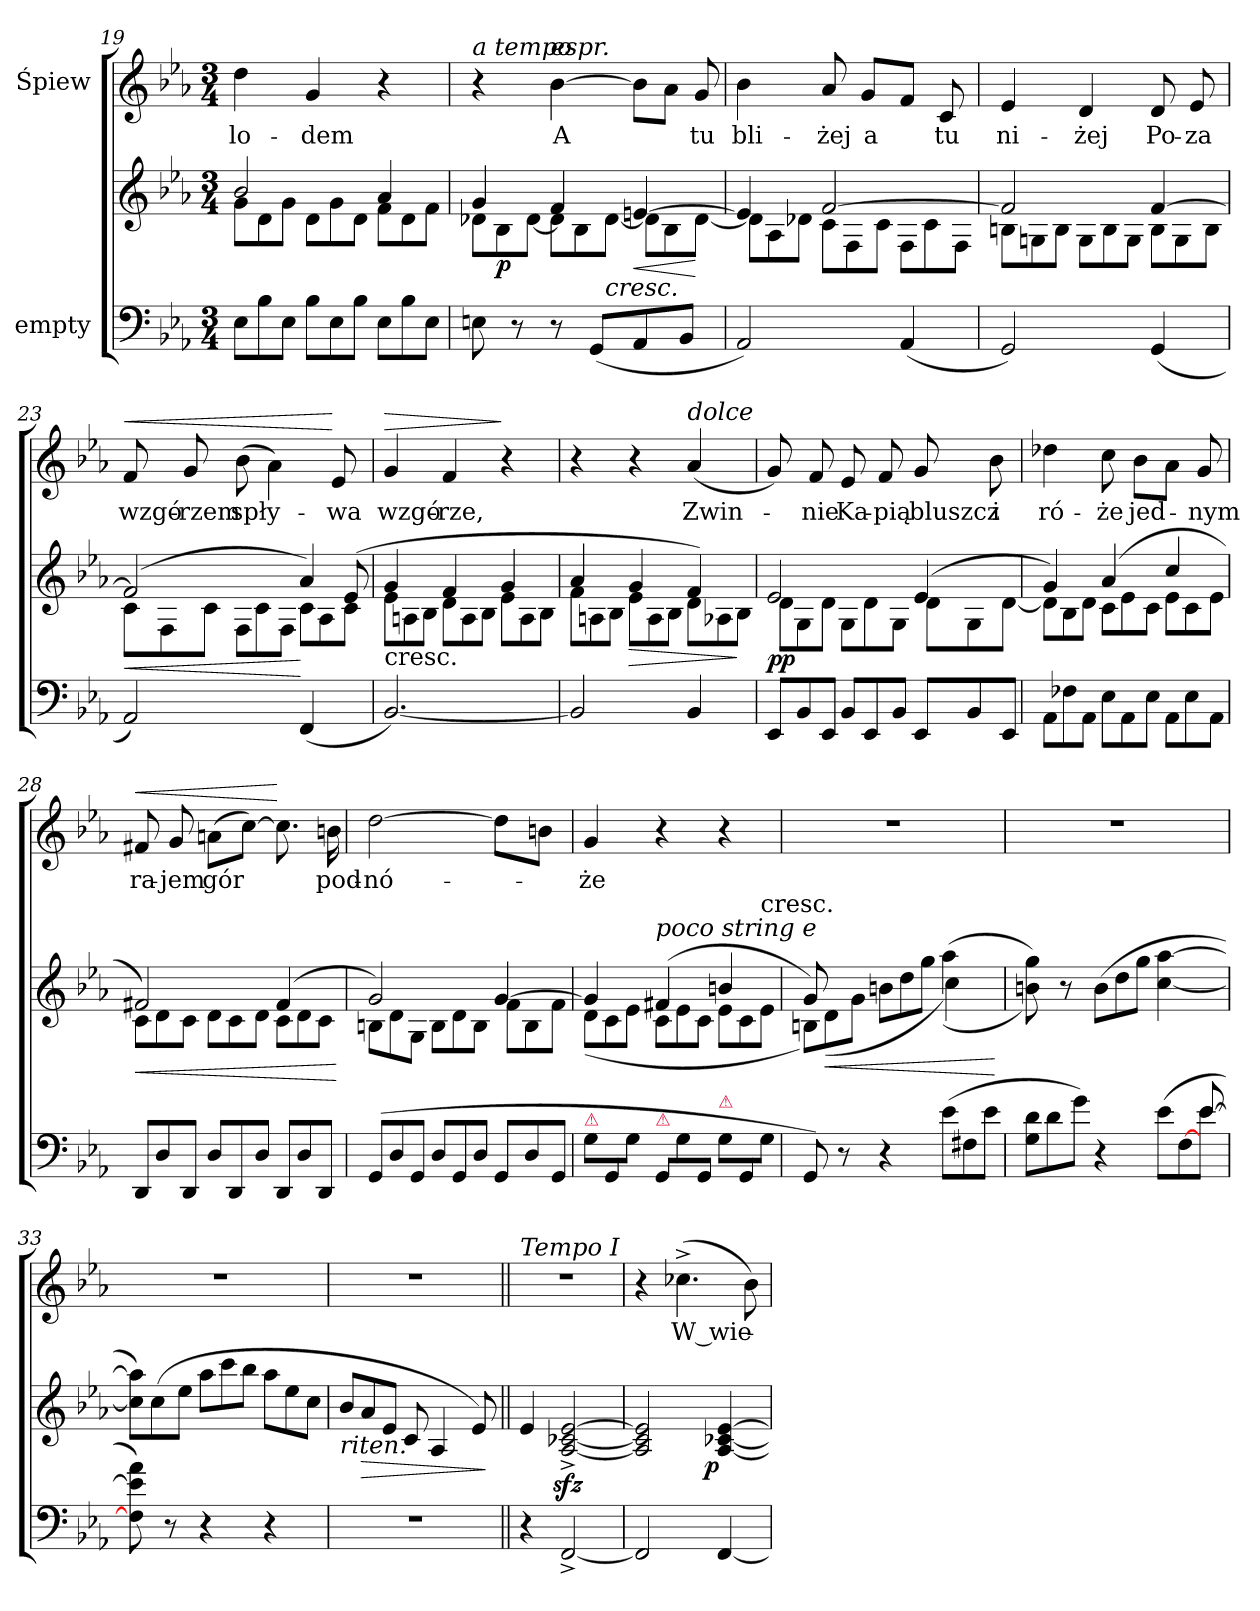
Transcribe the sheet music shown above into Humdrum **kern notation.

**kern	**kern	**dynam	**kern	**text	**dynam
*part2	*part2	*part2	*part1	*part1	*part1
*staff3	*staff2	*staff2/3	*staff1	*staff1	*staff1
*I"empty	*	*	*I"Śpiew	*	*
*clefF4	*clefG2	*	*clefG2	*	*
*k[b-e-a-]	*k[b-e-a-]	*	*k[b-e-a-]	*	*
*M3/4	*M3/4	*	*M3/4	*	*
=19	=19	=19	=19	=19	=19
*	*^	*	*	*	*
*Xtuplet	*	*Xtuplet	*	*	*	*
12E-\L	2b-/	12g\L	.	4dd\	lo-	.
12B-\	.	12d\	.	.	.	.
12E-\J	.	12g\J	.	.	.	.
12B-\L	.	12d\L	.	4g/	-dem	.
12E-\	.	12g\	.	.	.	.
12B-\J	.	12d\J	.	.	.	.
12E-\L	4a-/	12f\L	.	4r	.	.
12B-\	.	12d\	.	.	.	.
12E-\J	.	12f\J	.	.	.	.
=20	=20	=20	=20	=20	=20	=20
!	!	!	!	!LO:TX:a:i:t=a tempo	!	!
8En\	4g/	12d-X\L	.	4r	.	.
.	.	12B-\	p	.	.	.
8r	.	.	.	.	.	.
.	.	[12d-\J	.	.	.	.
!	!	!	!	!LO:TX:a:i:t=espr.	!	!
8r	4f/	12d-\L]	.	[4b-\	A	.
.	.	12B-\	.	.	.	.
(8GG/L	.	.	.	.	.	.
.	.	[12d-\J	<	.	.	.
!	!	!	!LO:HP:b	!	!	!
*	*	*	*	*Xtuplet	*	*
8AA-/	[4en/	12d-\L]	<	12b-\L]	.	.
.	.	12B-\	.	12a-\J	.	.
8BB-/J	.	.	.	.	.	.
.	.	[12d-\J	[	12g/	tu	.
*	*v	*v	*	*	*	*
.	.	[	.	.	.
=21	=21	=21	=21	=21	=21
*	*^	*	*	*	*
2AA-/)	4e/]	12d-\L]	.	4b-\	bli-	.
.	.	12A-\	.	.	.	.
.	.	12d-X\J	.	.	.	.
.	[2f/	12c\L	.	8a-/	-żej	.
.	.	12F\	.	.	.	.
.	.	.	.	8g/L	a	.
.	.	12c\J	.	.	.	.
(4AA-/	.	12F\L	.	8f/J	.	.
.	.	12c\	.	.	.	.
.	.	.	.	8c/	tu	.
.	.	12F\J	.	.	.	.
=22	=22	=22	=22	=22	=22	=22
2GG/)	2f/]	12Bn\L	.	4e-/	ni-	.
.	.	12Gn\	.	.	.	.
.	.	12B\J	.	.	.	.
.	.	12G\L	.	4d/	-żej	.
.	.	12B\	.	.	.	.
.	.	12G\J	.	.	.	.
(4GG/	[4f/	12B\L	.	8d/	Po-	.
.	.	12G\	.	.	.	.
.	.	.	.	8e-/	-za	.
.	.	12B\J	.	.	.	.
=23	=23	=23	=23	=23	=23	=23
!	!	!	!	!	!	!LO:HP:a
2AA-/)	(2f/]	12c\L	<	8f/	wzgó-	<
.	.	12F\	.	.	.	.
.	.	.	.	8g/	-rzem	.
.	.	12c\J	.	.	.	.
.	.	12F\L	.	(8b-\	spły-	.
.	.	12c\	.	.	.	.
.	.	.	.	4a-\)	.	.
.	.	12F\J	.	.	.	.
(4FF/	6a-/)	12c\L	[	.	.	.
.	.	12A-\	.	.	.	.
.	.	.	.	8e-/	-wa	[
.	(12e-/	12c\J	.	.	.	.
=24	=24	=24	=24	=24	=24	=24
!	!LO:TX:c:t=cresc.	!	!	!	!	!
!	!	!	!	!	!	!LO:HP:a
[2.BB-/)	4g/	12e-\L	.	4g/	wzgó-	>
.	.	12An\	.	.	.	.
.	.	12B-\J	.	.	.	.
.	4f/	12d\L	.	4f/	-rze,	.
.	.	12A\	.	.	.	.
.	.	12B-\J	.	.	.	.
.	4g/	12e-\L	.	4r	.	]
.	.	12A\	.	.	.	.
.	.	12B-\J	.	.	.	.
=25	=25	=25	=25	=25	=25	=25
2BB-/]	4a-/	12f\L	.	4r	.	.
.	.	12An\	.	.	.	.
.	.	12B-\J	.	.	.	.
.	4g/	12e-\L	>	4r	.	.
.	.	12A\	.	.	.	.
.	.	12B-\J	.	.	.	.
!	!	!	!	!LO:TX:a:i:t=dolce	!	!
4BB-/	4f/)	12d\L	.	(>4a-/	Zwin-	.
.	.	12A-X\	.	.	.	.
.	.	12B-\J	]	.	.	.
=26	=26	=26	=26	=26	=26	=26
12EE-/L	2e-/	12d\L	pp	8g/)	.	.
12BB-/	.	12G\	.	.	.	.
.	.	.	.	8f/	-nie	.
12EE-/J	.	12d\J	.	.	.	.
12BB-/L	.	12G\L	.	8e-/	Ka-	.
12EE-/	.	12d\	.	.	.	.
.	.	.	.	8f/	-pią	.
12BB-/J	.	12G\J	.	.	.	.
12EE-/L	(4e-/	12d\L	.	8g/	bluszcz	.
12BB-/	.	12G\	.	.	.	.
.	.	.	.	8b-\	i	.
12EE-/J	.	[12d\J	.	.	.	.
=27	=27	=27	=27	=27	=27	=27
12AA-\L	4g/)	12d\L]	.	4dd-X\	ró-	.
12F-X\	.	12B-\	.	.	.	.
12AA-\J	.	12d\J	.	.	.	.
12E-\L	(4a-/	12c\L	.	8cc\	-że	.
12AA-\	.	12e-\	.	.	.	.
.	.	.	.	8b-\L	jed-	.
12E-\J	.	12c\J	.	.	.	.
12AA-\L	4cc/	12e-\L	.	8a-\J	.	.
12E-\	.	12c\	.	.	.	.
.	.	.	.	8g/	-nym	.
12AA-\J	.	12e-\J	.	.	.	.
=28	=28	=28	=28	=28	=28	=28
!	!	!	!	!	!	!LO:HP:a
12DD/L	2f#X/)	12c\L	<	8f#X/	ra-	<
12D/	.	12d\	.	.	.	.
.	.	.	.	8g/	-jem	.
12DD/J	.	12c\J	.	.	.	.
12D/L	.	12d\L	.	(8an\L	gór	.
12DD/	.	12c\	.	.	.	.
.	.	.	.	[8cc\J)	.	.
12D/J	.	12d\J	.	.	.	.
12DD/L	(4f#/	12c\L	.	8.cc\]	.	[
12D/	.	12d\	.	.	.	.
12DD/J	.	12c\J	.	.	.	.
.	.	.	.	16bn\	pod-	.
*	*v	*v	*	*	*	*
.	.	[	.	.	.
=29	=29	=29	=29	=29	=29
*	*^	*	*	*	*
(12GG/L	2g/)	12Bn\L	.	[2dd\	-nó-	.
12D/	.	12d\	.	.	.	.
12GG/J	.	12G\J	.	.	.	.
12D/L	.	12B\L	.	.	.	.
12GG/	.	12d\	.	.	.	.
12D/J	.	12B\J	.	.	.	.
12GG/L	[4g/	12f\L	.	8dd\L]	.	.
12D/	.	12B\	.	.	.	.
.	.	.	.	8bn\J	.	.
12GG/J	.	12f\J	.	.	.	.
=30	=30	=30	=30	=30	=30	=30
!LO:TX:a:color=crimson:t=⚠	!	!	!	!	!	!
12G\L	4g/]	(12d\L	.	4g/	-że	.
12GG/	.	12c\	.	.	.	.
12G\J	.	12e-\J	.	.	.	.
!	!LO:TX:a:i:t=poco string e	!	!	!	!	!
!LO:TX:a:color=crimson:t=⚠	!	!	!	!	!	!
12GG/L	(4f#X/	12c\L	.	4r	.	.
12G\	.	12e-\	.	.	.	.
12GG/J	.	12c\J	.	.	.	.
!LO:TX:a:color=crimson:t=⚠	!	!	!	!	!	!
12G\L	4bn/	12e-\L	.	4r	.	.
12GG/	.	12c\	.	.	.	.
!	!	!LO:TX:a:t=cresc.	!	!	!	!
12G\J	.	12e-\J	.	.	.	.
=31	=31	=31	=31	=31	=31	=31
8GG/)	8g/)	12Bn\L)	.	2.r	.	.
.	.	(12d\	<	.	.	.
8r	4.ryy	.	.	.	.	.
.	.	12g\J	.	.	.	.
4r	.	12bn\L	.	.	.	.
.	.	12dd\	.	.	.	.
.	.	12gg\J	.	.	.	.
(12e-\L	(<(>4aa-\)	4cc\	.	.	.	.
12F#X\	.	.	.	.	.	.
12e-\J	.	.	.	.	.	.
*	*v	*v	*	*	*	*
.	.	[	.	.	.
=32	=32	=32	=32	=32	=32
*^	*	*	*	*	*
12G\ 12d\L	2ryy	8bn\ 8gg\))	.	2.r	.	.
12d\	.	.	.	.	.	.
.	.	8r	.	.	.	.
12g\J)	.	.	.	.	.	.
4r	.	(12b\L	.	.	.	.
.	.	12dd\	.	.	.	.
.	.	12gg\J	.	.	.	.
(12e-\L	6ryy	[4cc\ [4aa-\	.	.	.	.
[12F\	.	.	.	.	.	.
[12e-\J	12e-/	.	.	.	.	.
*v	*v	*	*	*	*	*
=33	=33	=33	=33	=33	=33
8F]\ 8e-]\ 8a-\)	12cc]\ 12aa-]\L)	.	2.r	.	.
.	(12cc\	.	.	.	.
8r	.	.	.	.	.
.	12ee-\J	.	.	.	.
4r	12aa-\L	.	.	.	.
.	12ccc\	.	.	.	.
.	12bb-\J	.	.	.	.
4r	12aa-\L	.	.	.	.
.	12ee-\	.	.	.	.
.	12cc\J	.	.	.	.
=34	=34	=34	=34	=34	=34
!	!LO:TX:b:i:t=riten.	!	!	!	!
2.r	12b-/L	.	2.r	.	.
.	12a-/	>	.	.	.
.	12e-/J	.	.	.	.
.	8c/	.	.	.	.
.	4A-/	.	.	.	.
.	8e-/)	.	.	.	.
.	.	]	.	.	.
=35||	=35||	=35||	=35||	=35||	=35||
!	!	!	!LO:TX:a:i:t=Tempo I	!	!
4r	4e-/	.	2.r	.	.
[2FF^/	[2A-zz>^/ [2c-Xzz>^/ [2e-zz>^/	.	.	.	.
=36	=36	=36	=36	=36	=36
2FF/]	2A-]/ 2c-]/ 2e-]/	.	4r	.	.
.	.	.	(4.cc-X^\	W wie-	.
!	!	!LO:DY:rj	!	!	!
[4FF/	[4A-/ [4c-X/ [4e-/	p	.	.	.
.	.	.	8b-\)	.	.
=	=	=	=	=	=
*-	*-	*-	*-	*-	*-
